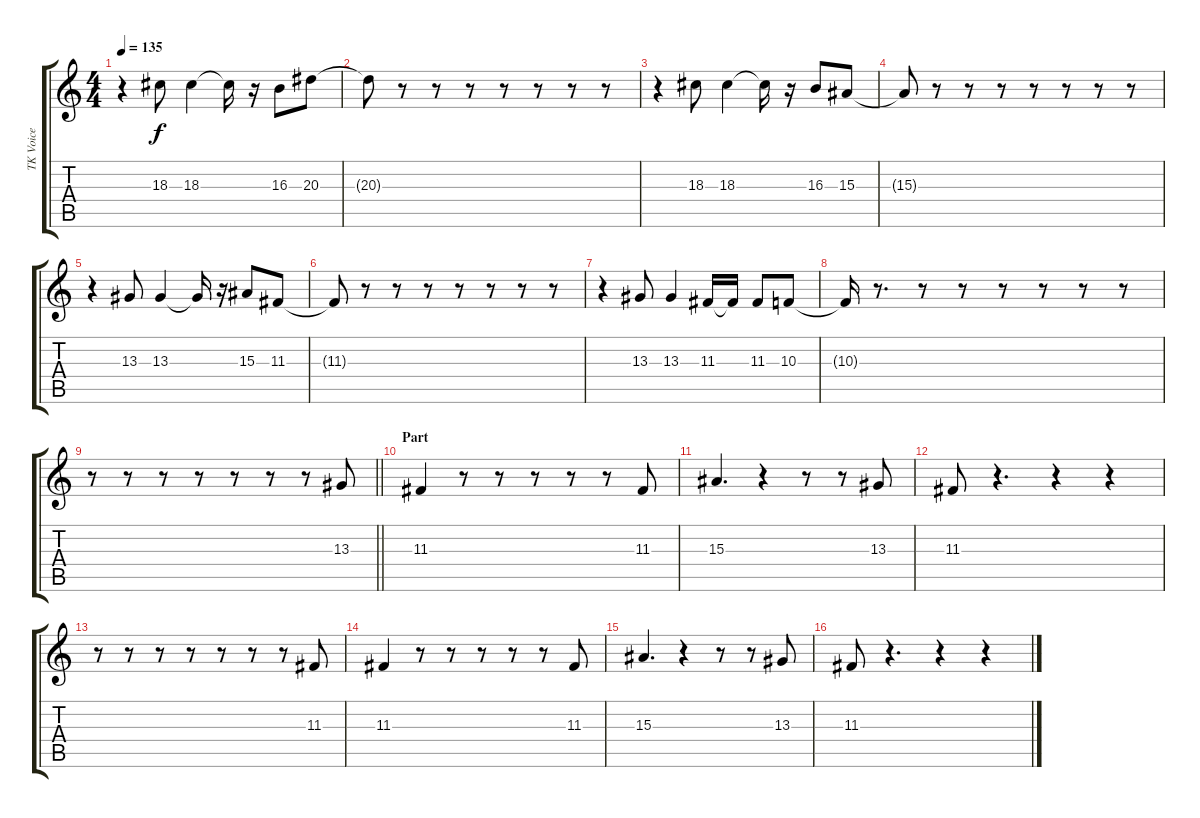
\track ("TK Voice" "TK Voice") {instrument synthvoice}
\staff {score tabs}
\tuning (E4 B3 G3 D3 A2 E2) {hide}
\ts (4 4)
\tempo 135
\clef g2
\ks c
r.4{dy f} 18.3.8 18.3.4 18.3{t}.16 r.16 16.3.8 20.3.8 |
20.3{t}.8 r.8 r.8 r.8 r.8 r.8 r.8 r.8 |
r.4 18.3.8 18.3.4 18.3{t}.16 r.16 16.3.8 15.3.8 |
15.3{t}.8 r.8 r.8 r.8 r.8 r.8 r.8 r.8 |
r.4 13.3.8 13.3.4 13.3{t}.16 r.16 15.3.8 11.3.8 |
11.3{t}.8 r.8 r.8 r.8 r.8 r.8 r.8 r.8 |
r.4 13.3.8 13.3.4 11.3.16 11.3{t}.16 11.3.8 10.3.8 |
10.3{t}.16 r.8{d} r.8 r.8 r.8 r.8 r.8 r.8 |
\barLineRight lightlight
r.8 r.8 r.8 r.8 r.8 r.8 r.8 13.3.8 |
\section ("" "Part ")
11.3.4 r.8 r.8 r.8 r.8 r.8 11.3.8 |
15.3.4{d} r.4 r.8 r.8 13.3.8 |
11.3.8 r.4{d} r.4 r.4 |
r.8 r.8 r.8 r.8 r.8 r.8 r.8 11.3.8 |
11.3.4 r.8 r.8 r.8 r.8 r.8 11.3.8 |
15.3.4{d} r.4 r.8 r.8 13.3.8 |
11.3.8 r.4{d} r.4 r.4
